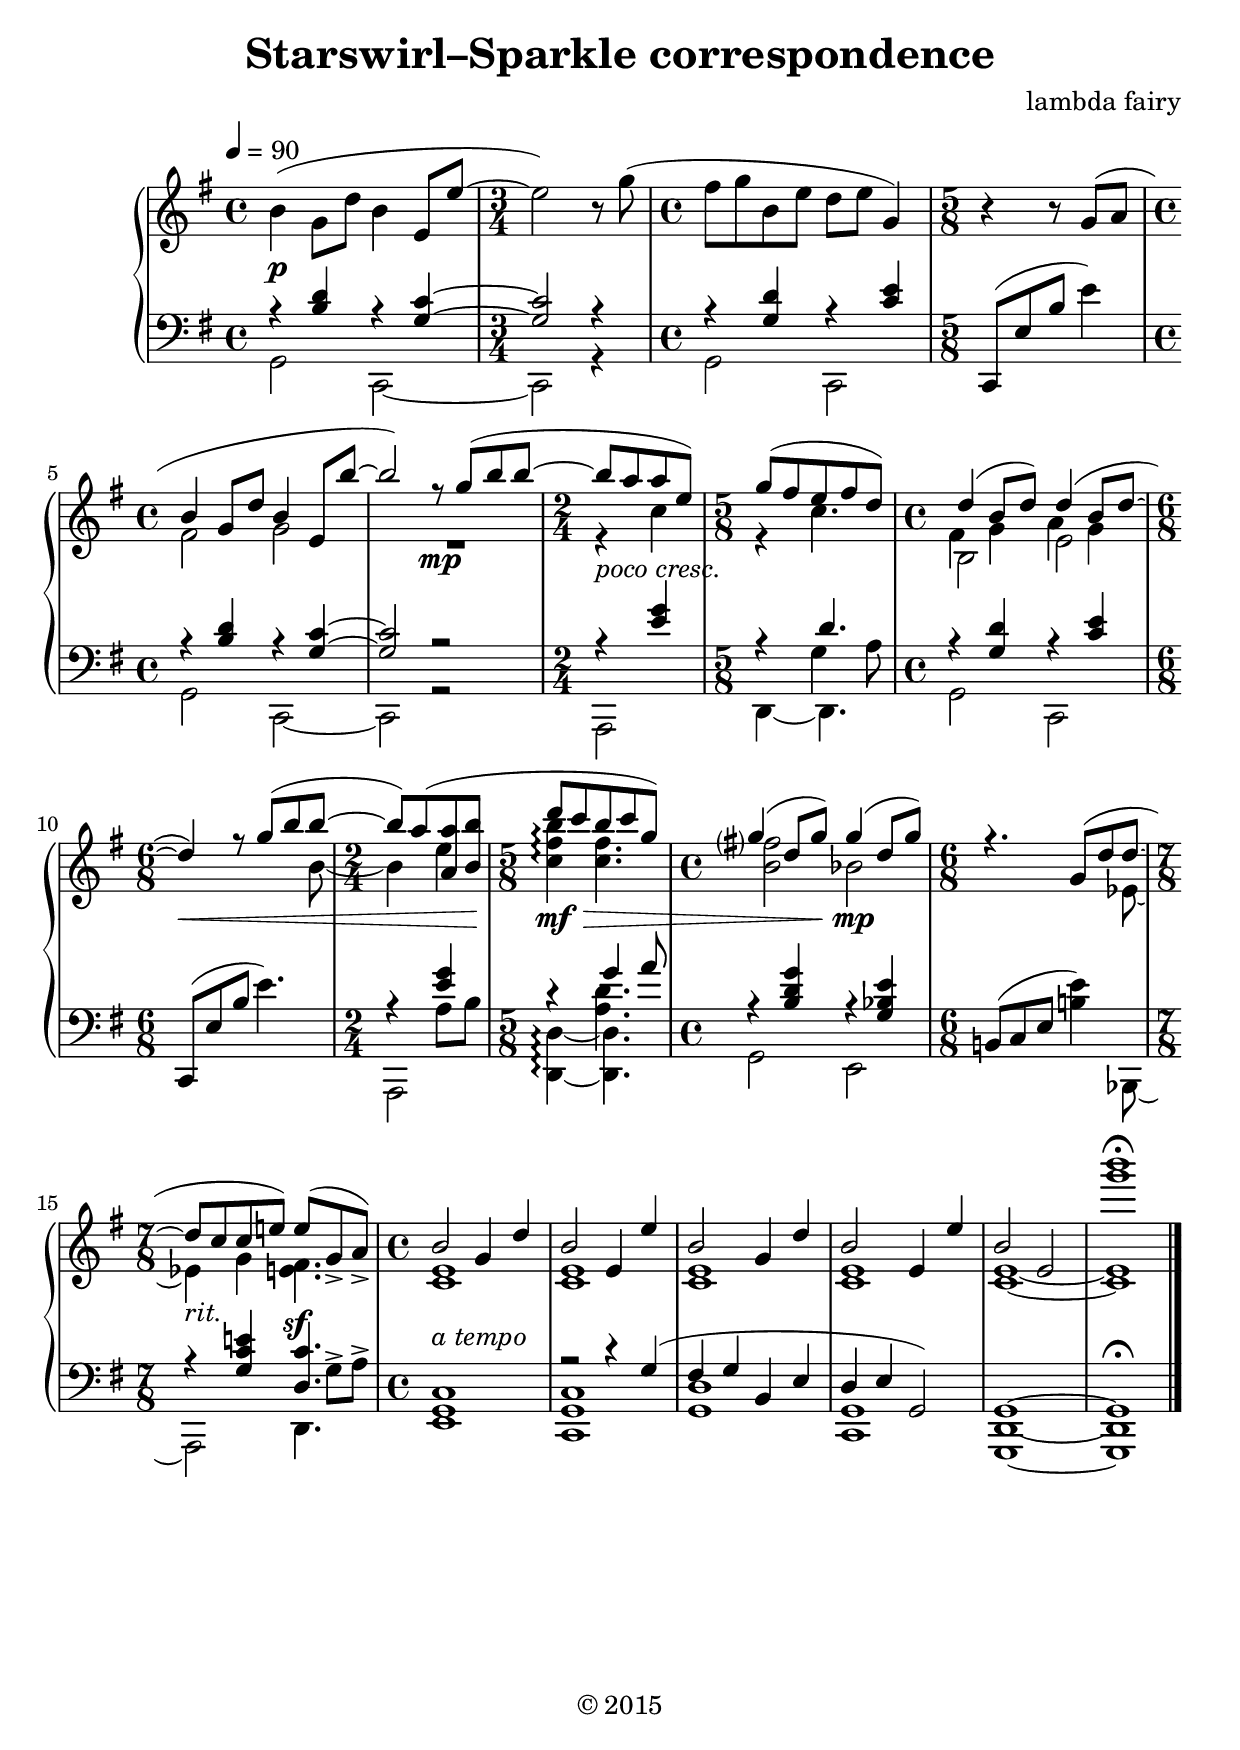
\version "2.18.2"

\include "articulate.ly"
\include "shared.ily"

#(set-global-staff-size 23)

\header {
    title = "Starswirl–Sparkle correspondence"
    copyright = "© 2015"
    }

A = {
    \time 4/4
    \tempo 4 = 90
    \clef treble
    \set Staff.midiInstrument = #"acoustic grand"
    \key g \major

    \relative g' {
        | b4( g8 d' b4 e,8 e' ~
        \time 3/4
        | e2) r8 g(
        \time 4/4
        | fs g b, e d e g,4)
        \time 5/8
        | r4 r8
        << { g( a
            \time 4/4
            | b4 g8 d' b4 e,8 b'' ~
            | b2) r8 g( b b ~
            \time 2/4
            | b[ a a e])
            \time 5/8
            | g[( fs e fs d])
            \time 4/4
            | d4( b8 d) d4( b8 d ~
            \time 6/8
            | d4) r8 g( b b ~
            \time 2/4
            | b[) a( <a, a'> <b b'>]
            \time 5/8
            | d'[ c b c g])
            \time 4/4
            | g4( d8 g) g4( d8 g)
            \time 6/8
            | r4. g,8( d' d ~
            \time 7/8
            | d[ c c e]) e[( g,_> a])_>

            \time 4/4
            | b2 g4 d'
            | b2 e,4 e'
            | b2 g4 d'
            | b2 e,4 e'
            | b2 e,
            | <g'' b>1\fermata
            }
        \\ { s4
            | fs,,2 g
            | R1
            | r4 c
            | r c4.
            << {
                | b,2 e
                }
            \new Voice {
                \voiceFour
                | fs4 g a g
                } >>
            \voiceTwo
            | s4. s4 b8 ~
            | b4 e
            | <c fs b>4\arpeggio <c fs>4.
            | <b fs'?>2 bf
            | s4. s4 ef,8 ~
            | ef4 g <e fs>4.

            | <c e>1
            | <c e>
            | <c e>
            | <c e>
            | <c e> ~
            | q
            } >>
        }

    \bar "|."
    }

dynamics = {
    | s1\p
    | s2.
    | s1
    | s8*5
    | s1

    | s2 s\mp
    | s2-\markup { \italic "poco cresc." }
    | s8*5
    | s1

    | s2.\<
    | s2
    | s8*5\mf\>
    | s2 s\mp
    | s2.
    | s2^\markup { \italic "rit." } s4.\sf

    | s1-\markup { \italic "a tempo" }
    }

B = {
    \clef bass
    \key g \major

    \relative g {
        << {
            | r4 <b d> r <g c> ~
            | q2 r4
            | r4 <g d'> r <c e>
            | s8*5
            | r4 <b d> r <g c> ~
            | q2 r

            | r4 <e' g>
            | r4 << d4. \new Voice { \voiceFour g,4 a8 } >>
            | r4 <g d'> r <c e>
            | s2.
            << {
                | r4 <e g>
                | r g a8
                }
            \new Voice {
                | s4 a,8 b
                \voiceFour
                | s4 <a d>4.
                } >>
            | r4 <b d g> r <g bf e>
            | s8*6
            | r4 <g c e> << {
                \voiceTwo
                s8 g[^> a]^>
                }
            \new Voice {
                \voiceOne
                <d, c'>4.
                } >>

            \voiceOne
            | s1
            | r2 r4 g(
            | fs g b, e
            | d e g,2)
            }
        \\ {
            | g2 c, ~
            | c r4
            | g'2 c,
            | \oneVoice c8( e' b' e4) \voiceTwo
            | g,,2 c, ~
            | c r

            | a2
            | d4 ~ d4.
            | g2 c,
            | \oneVoice c8( e' b' e4.) \voiceTwo
            | a,,,2
            | <d d'>4\arpeggio ~ q4.
            | g2 e
            | \oneVoice b'!8( c e <b' e>4) \voiceTwo bf,,8(
            | a2) d4.

            | <e g c>1
            | <c g' c>
            | <g' d'>
            | <c, g'>
            \oneVoice
            | <g d' g> ~
            | q\fermata
            } >>
        }
    }

\score {
    \new PianoStaff <<
        #(set-accidental-style 'piano)
        \new Staff = "A" \A
        \new Dynamics \dynamics
        \new Staff = "B" \B
        >>
    \layout { }
    }

\score {
    \articulate \new PianoStaff <<
        \new Staff = "A" << \A \dynamics >>
        \new Staff = "B" << \B \dynamics >>
        >>
    \midi { }
    }
